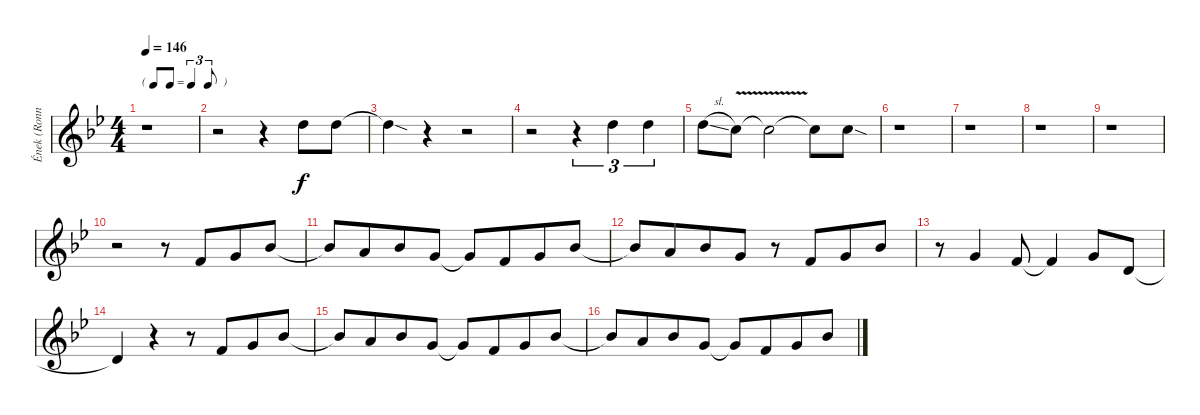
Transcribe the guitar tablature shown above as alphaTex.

\track ("Ének (Ronnie James Dio)" "Ének (Ronn") {instrument tenorsax}
\staff {score}
\tuning (E4 B3 G3 D3 A2 E2) {hide}
\ts (4 4)
\tf triplet8th
\tempo 146
\clef g2
\ks bb
r.1{dy f instrument tenorsax} |
r.2 r.4 10.1.8 10.1.8 |
10.1{sod t}.4 r.4 r.2 |
r.2 r.4{tu (3 2)} 10.1.4{tu (3 2)} 10.1.4{tu (3 2)} |
10.1{sl}.8 8.1{v}.8 8.1{t}.2 8.1{t}.8 8.1{sod}.8 |
r.1 |
r.1 |
r.1 |
r.1 |
r.2 r.8 1.1.8{beam merge} 3.1.8 6.1.8 |
6.1{t}.8 5.1.8{beam merge} 6.1.8 3.1.8 3.1{t}.8 1.1.8{beam merge} 3.1.8 6.1.8 |
6.1{t}.8 5.1.8{beam merge} 6.1.8 3.1.8 r.8 1.1.8{beam merge} 3.1.8 6.1.8 |
r.8 3.1.4 1.1.8 1.1{t}.4 3.1.8 3.2.8 |
3.2{t}.4 r.4 r.8 1.1.8{beam merge} 3.1.8 6.1.8 |
6.1{t}.8 5.1.8{beam merge} 6.1.8 3.1.8 3.1{t}.8 1.1.8{beam merge} 3.1.8 6.1.8 |
6.1{t}.8 5.1.8{beam merge} 6.1.8 3.1.8 3.1{t}.8 1.1.8{beam merge} 3.1.8 6.1.8
